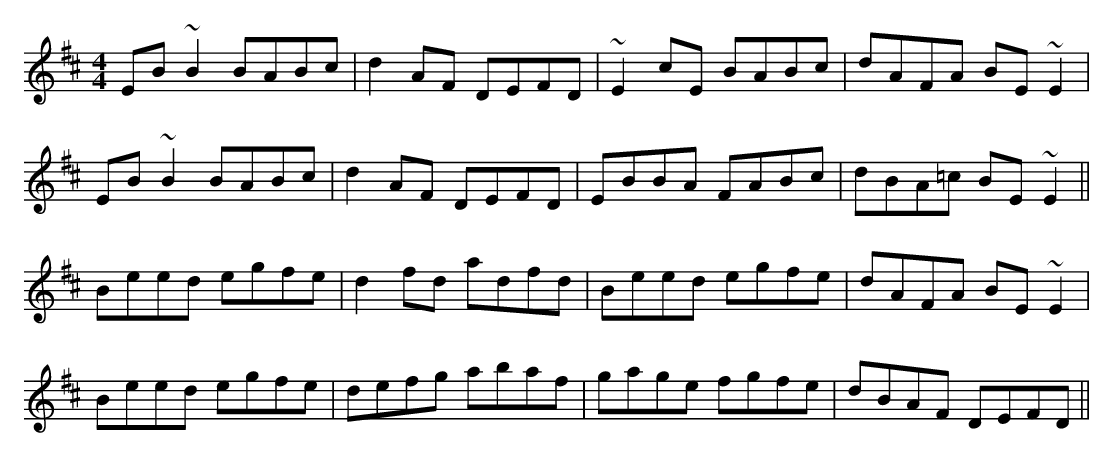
X:1
M:4/4
K:Edor
EB~B2 BABc|d2AF DEFD|~E2cE BABc|dAFA BE~E2|
EB~B2 BABc|d2AF DEFD|EBBA FABc|dBA=c BE~E2||
Beed egfe|d2fd adfd|Beed egfe|dAFA BE~E2|
Beed egfe|defg abaf|gage fgfe|dBAF DEFD||
